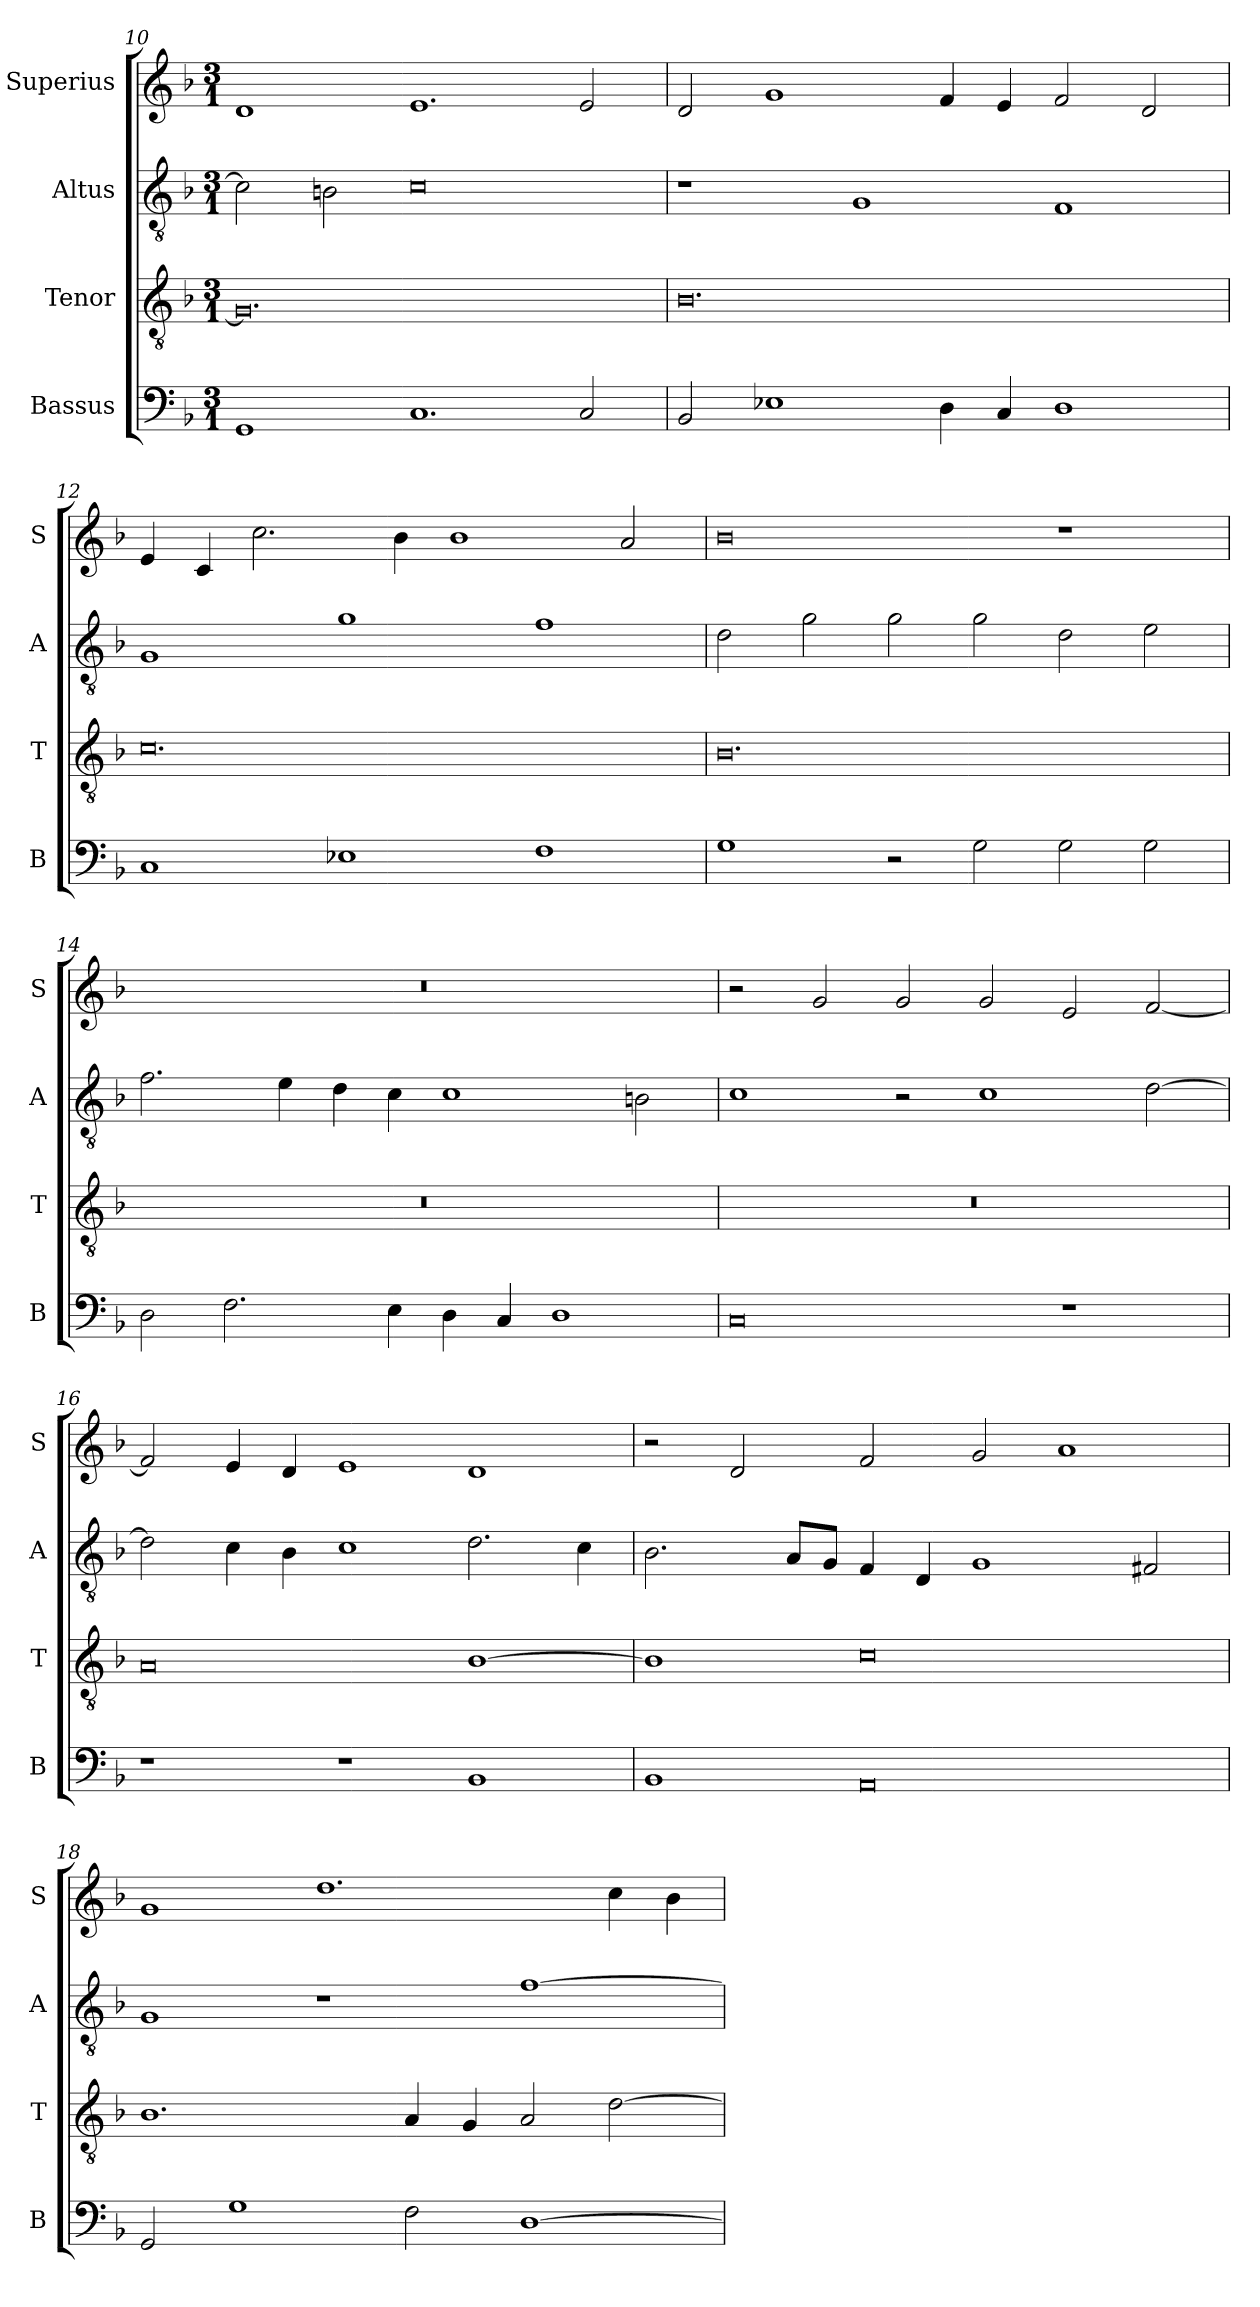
**kern	**kern	**kern	**kern
*part4	*part3	*part2	*part1
*staff4	*staff3	*staff2	*staff1
*I"Bassus	*I"Tenor	*I"Altus	*I"Superius
*I'B	*I'T	*I'A	*I'S
*clefF4	*clefGv2	*clefGv2	*clefG2
*k[b-]	*k[b-]	*k[b-]	*k[b-]
*M3/1	*M3/1	*M3/1	*M3/1
=10	=10	=10	=10
1GG	0.G]	2c\]	1d
.	.	2Bn\	.
1.C	.	0c	1.e
2C/	.	.	2e/
=11	=11	=11	=11
2BB-/	0.B-	1r	2d/
1E-X	.	.	1g
.	.	1G	.
4D\	.	.	4f/
4C/	.	.	4e/
1D	.	1F	2f/
.	.	.	2d/
=12	=12	=12	=12
1C	0.c	1G	4e/
.	.	.	4c/
.	.	.	2.cc\
1E-X	.	1g	.
.	.	.	4b-\
.	.	.	1b-
1F	.	1f	.
.	.	.	2a/
=13	=13	=13	=13
1G	0.B-	2d\	0b-
.	.	2g\	.
2r	.	2g\	.
2G\	.	2g\	.
2G\	.	2d\	1r
2G\	.	2e\	.
=14	=14	=14	=14
2D\	0.r	2.f\	0.r
2.F\	.	.	.
.	.	4e\	.
.	.	4d\	.
4E\	.	4c\	.
4D\	.	1c	.
4C/	.	.	.
1D	.	.	.
.	.	2Bn\	.
=15	=15	=15	=15
0C	0.r	1c	2r
.	.	.	2g/
.	.	2r	2g/
.	.	1c	2g/
1r	.	.	2e/
.	.	[2d\	[2f/
=16	=16	=16	=16
1r	0A	2d\]	2f/]
.	.	4c\	4e/
.	.	4B-\	4d/
1r	.	1c	1e
1BB-	[1B-	2.d\	1d
.	.	4c\	.
=17	=17	=17	=17
1BB-	1B-]	2.B-\	2r
.	.	.	2d/
.	.	8A/L	.
.	.	8G/J	.
0AA	0c	4F/	2f/
.	.	4D/	.
.	.	1G	2g/
.	.	.	1a
.	.	2F#X/	.
=18	=18	=18	=18
2GG/	1.B-	1G	1g
1G	.	.	.
.	.	1r	1.dd
2F\	4A/	.	.
.	4G/	.	.
[1D	2A/	[1f	.
.	[2d\	.	4cc\
.	.	.	4b-\
=	=	=	=
*-	*-	*-	*-
